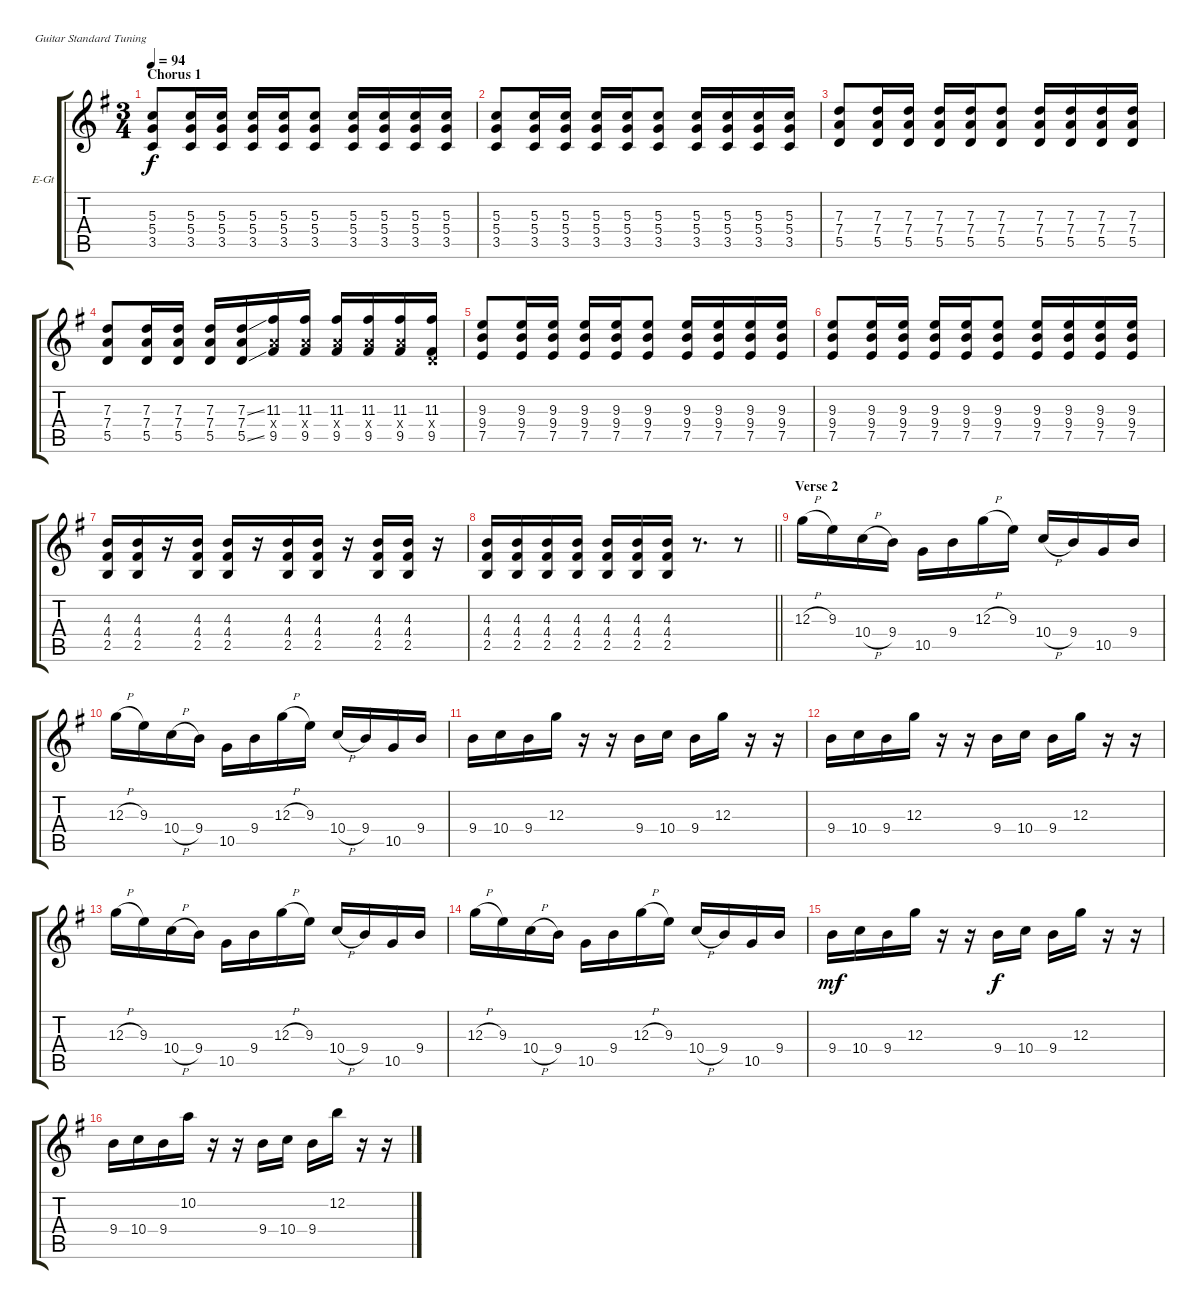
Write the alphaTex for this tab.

\bracketExtendMode groupsimilarinstruments
\firstSystemTrackNameOrientation horizontal
\otherSystemsTrackNameOrientation horizontal
\track ("Guitar 1" "E-Gt") {instrument overdrivenguitar}
\staff {score tabs}
\tuning (E4 B3 G3 D3 A2 E2)
\ts (3 4)
\section ("" "Chorus 1")
\tempo 94
\clef g2
\ks g
(5.3 5.4 3.5).8{dy f} (5.3 5.4 3.5).16 (5.3 5.4 3.5).16 (5.3 5.4 3.5).16 (5.3 5.4 3.5).16 (5.3 5.4 3.5).8 (5.3 5.4 3.5).16 (5.3 5.4 3.5).16 (5.3 5.4 3.5).16 (5.3 5.4 3.5).16 |
(5.3 5.4 3.5).8 (5.3 5.4 3.5).16 (5.3 5.4 3.5).16 (5.3 5.4 3.5).16 (5.3 5.4 3.5).16 (5.3 5.4 3.5).8 (5.3 5.4 3.5).16 (5.3 5.4 3.5).16 (5.3 5.4 3.5).16 (5.3 5.4 3.5).16 |
(7.3 7.4 5.5).8 (7.3 7.4 5.5).16 (7.3 7.4 5.5).16 (7.3 7.4 5.5).16 (7.3 7.4 5.5).16 (7.3 7.4 5.5).8 (7.3 7.4 5.5).16 (7.3 7.4 5.5).16 (7.3 7.4 5.5).16 (7.3 7.4 5.5).16 |
(7.3 7.4 5.5).8 (7.3 7.4 5.5).16 (7.3 7.4 5.5).16 (7.3 7.4 5.5).16 (7.3{ss} 7.4 5.5{ss}).16 (11.3 7.4{x} 9.5).16 (11.3 7.4{x} 9.5).16 (11.3 7.4{x} 9.5).16 (11.3 7.4{x} 9.5).16 (11.3 7.4{x} 9.5).16 (11.3 0.4{x} 9.5).16 |
(9.3 9.4 7.5).8 (9.3 9.4 7.5).16 (9.3 9.4 7.5).16 (9.3 9.4 7.5).16 (9.3 9.4 7.5).16 (9.3 9.4 7.5).8 (9.3 9.4 7.5).16 (9.3 9.4 7.5).16 (9.3 9.4 7.5).16 (9.3 9.4 7.5).16 |
(9.3 9.4 7.5).8 (9.3 9.4 7.5).16 (9.3 9.4 7.5).16 (9.3 9.4 7.5).16 (9.3 9.4 7.5).16 (9.3 9.4 7.5).8 (9.3 9.4 7.5).16 (9.3 9.4 7.5).16 (9.3 9.4 7.5).16 (9.3 9.4 7.5).16 |
(4.3 4.4 2.5).16 (4.3 4.4 2.5).16 r.16 (4.3 4.4 2.5).16 (4.3 4.4 2.5).16 r.16 (4.3 4.4 2.5).16 (4.3 4.4 2.5).16 r.16 (4.3 4.4 2.5).16 (4.3 4.4 2.5).16 r.16 |
\barLineRight lightlight
(4.3 4.4 2.5).16 (4.3 4.4 2.5).16 (4.3 4.4 2.5).16 (4.3 4.4 2.5).16 (4.3 4.4 2.5).16 (4.3 4.4 2.5).16 (4.3 4.4 2.5).16 r.8{d} r.8 |
\section ("" "Verse 2")
12.3{h}.16 9.3.16 10.4{h}.16 9.4.16 10.5.16 9.4.16 12.3{h}.16 9.3.16 10.4{h}.16 9.4.16 10.5.16 9.4.16 |
12.3{h}.16 9.3.16 10.4{h}.16 9.4.16 10.5.16 9.4.16 12.3{h}.16 9.3.16 10.4{h}.16 9.4.16 10.5.16 9.4.16 |
9.4.16 10.4.16 9.4.16 12.3.16 r.16 r.16 9.4.16 10.4.16 9.4.16 12.3.16 r.16 r.16 |
9.4.16 10.4.16 9.4.16 12.3.16 r.16 r.16 9.4.16 10.4.16 9.4.16 12.3.16 r.16 r.16 |
12.3{h}.16 9.3.16 10.4{h}.16 9.4.16 10.5.16 9.4.16 12.3{h}.16 9.3.16 10.4{h}.16 9.4.16 10.5.16 9.4.16 |
12.3{h}.16 9.3.16 10.4{h}.16 9.4.16 10.5.16 9.4.16 12.3{h}.16 9.3.16 10.4{h}.16 9.4.16 10.5.16 9.4.16 |
9.4.16{dy mf} 10.4.16 9.4.16 12.3.16 r.16 r.16 9.4.16{dy f} 10.4.16 9.4.16 12.3.16 r.16 r.16 |
9.4.16 10.4.16 9.4.16 10.2.16 r.16 r.16 9.4.16 10.4.16 9.4.16 12.2.16 r.16 r.16
